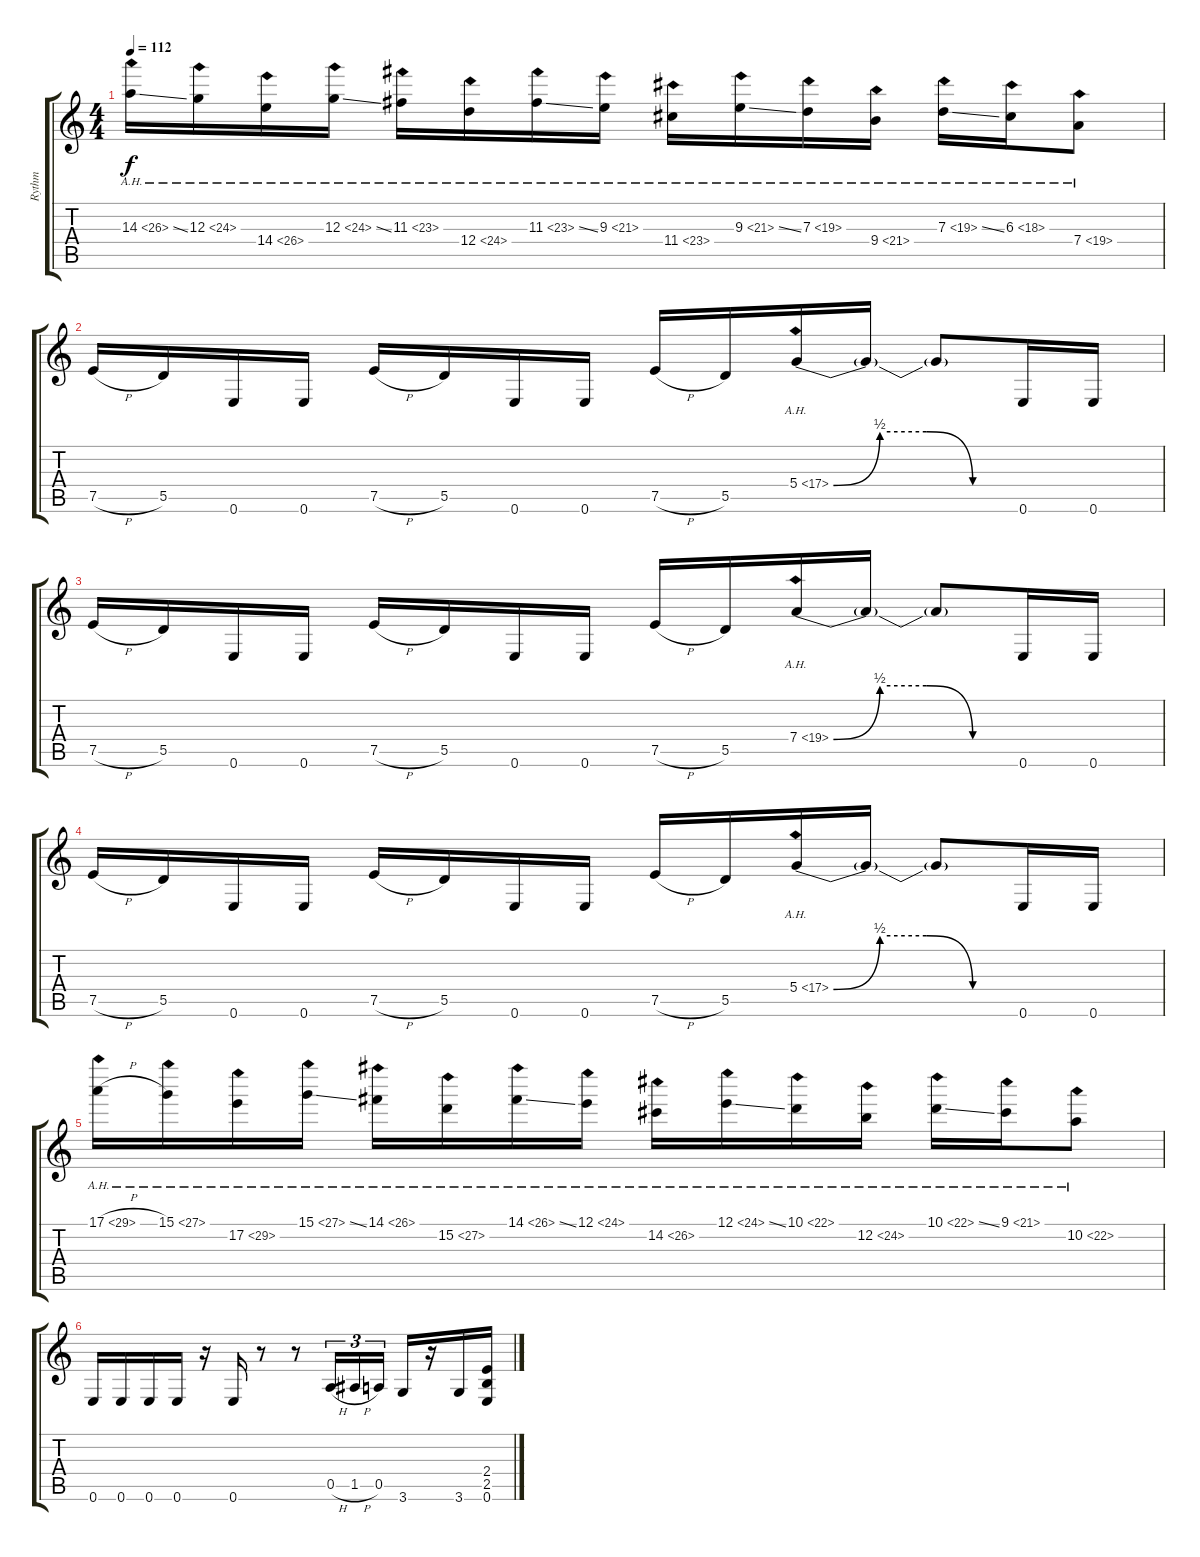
\track ("Rythm" "Rythm") {instrument distortionguitar}
\staff {score tabs}
\tuning (E4 B3 G3 D3 A2 E2) {hide}
\ts (4 4)
\tempo 112
\clef g2
\ks c
14.3{ah 12 ss}.16{dy f} 12.3{ah 12}.16 14.4{ah 12}.16 12.3{ah 12 ss}.16 11.3{ah 12}.16 12.4{ah 12}.16 11.3{ah 12 ss}.16 9.3{ah 12}.16 11.4{ah 12}.16 9.3{ah 12 ss}.16 7.3{ah 12}.16 9.4{ah 12}.16 7.3{ah 12 ss}.16 6.3{ah 12}.16 7.4{ah 12}.8 |
7.5{h}.16 5.5.16 0.6.16 0.6.16 7.5{h}.16 5.5.16 0.6.16 0.6.16 7.5{h}.16 5.5.16 5.4{be (custom 0 0 15 2 30 2 45 0 60 0) ah 12}.16 5.4{t}.16 5.4{t}.8 0.6.16 0.6.16 |
7.5{h}.16 5.5.16 0.6.16 0.6.16 7.5{h}.16 5.5.16 0.6.16 0.6.16 7.5{h}.16 5.5.16 7.4{be (custom 0 0 15 2 30 2 45 0 60 0) ah 12}.16 7.4{t}.16 7.4{t}.8 0.6.16 0.6.16 |
7.5{h}.16 5.5.16 0.6.16 0.6.16 7.5{h}.16 5.5.16 0.6.16 0.6.16 7.5{h}.16 5.5.16 5.4{be (custom 0 0 15 2 30 2 45 0 60 0) ah 12}.16 5.4{t}.16 5.4{t}.8 0.6.16 0.6.16 |
17.1{ah 12 h}.16 15.1{ah 12}.16 17.2{ah 12}.16 15.1{ah 12 ss}.16 14.1{ah 12}.16 15.2{ah 12}.16 14.1{ah 12 ss}.16 12.1{ah 12}.16 14.2{ah 12}.16 12.1{ah 12 ss}.16 10.1{ah 12}.16 12.2{ah 12}.16 10.1{ah 12 ss}.16 9.1{ah 12}.16 10.2{ah 12}.8 |
0.6.16 0.6.16 0.6.16 0.6.16 r.16 0.6.16 r.8 r.8 0.5{h}.16{tu (3 2)} 1.5{h}.16{tu (3 2)} 0.5.16{tu (3 2)} 3.6.16 r.16 3.6.16 (2.4 2.5 0.6).16
